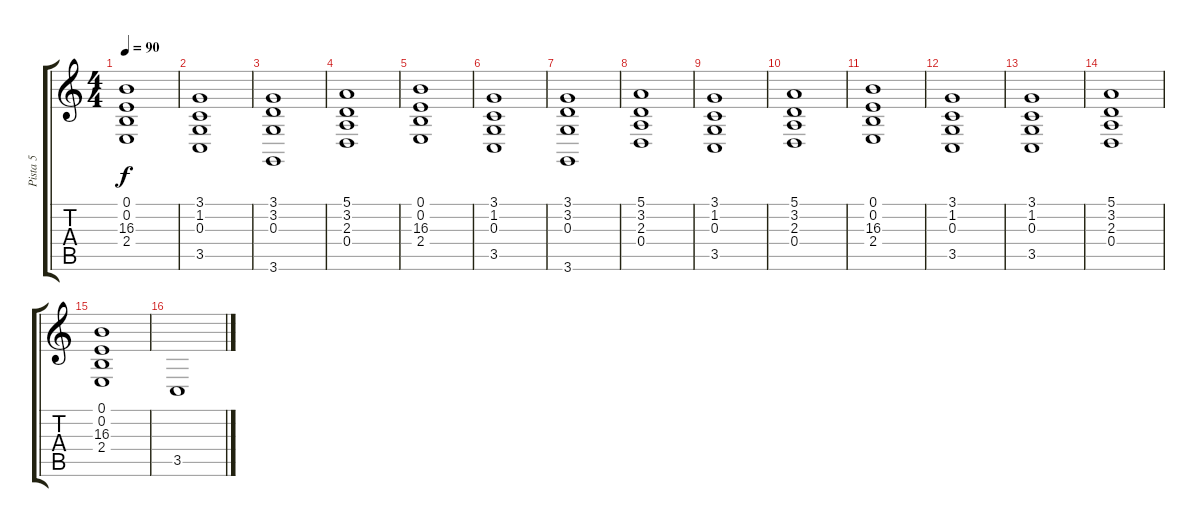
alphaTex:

\track ("Pista 5" "Pista 5") {instrument stringensemble1}
\staff {score tabs}
\tuning (E4 B3 G3 D3 A2 E2) {hide}
\ts (4 4)
\tempo 90
\clef g2
\ks c
(0.1 0.2 16.3 2.4).1{dy f} |
(3.1 1.2 0.3 3.5).1 |
(3.1 3.2 0.3 3.6).1 |
(5.1 3.2 2.3 0.4).1 |
(0.1 0.2 16.3 2.4).1 |
(3.1 1.2 0.3 3.5).1 |
(3.1 3.2 0.3 3.6).1 |
(5.1 3.2 2.3 0.4).1 |
(3.1 1.2 0.3 3.5).1 |
(5.1 3.2 2.3 0.4).1 |
(0.1 0.2 16.3 2.4).1 |
(3.1 1.2 0.3 3.5).1 |
(3.1 1.2 0.3 3.5).1 |
(5.1 3.2 2.3 0.4).1 |
(0.1 0.2 16.3 2.4).1 |
3.5.1
